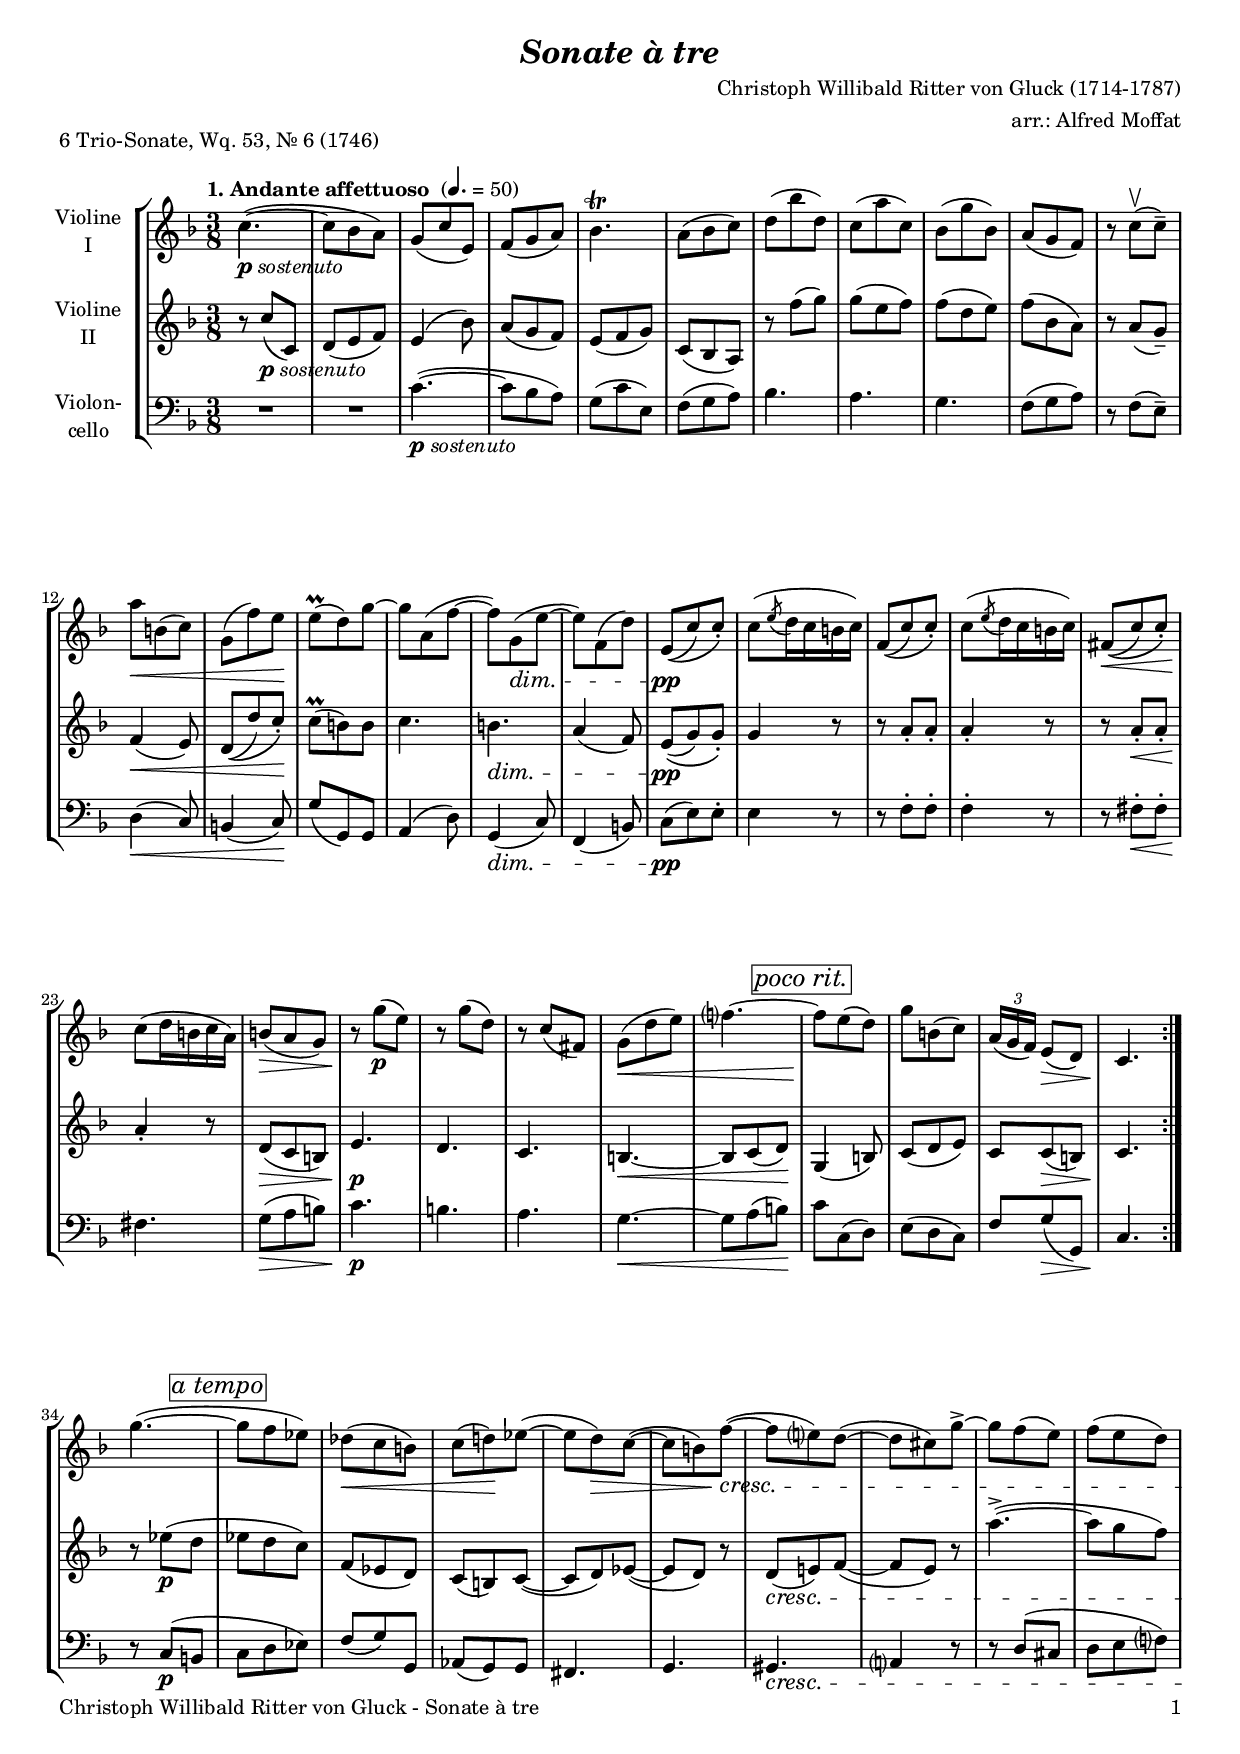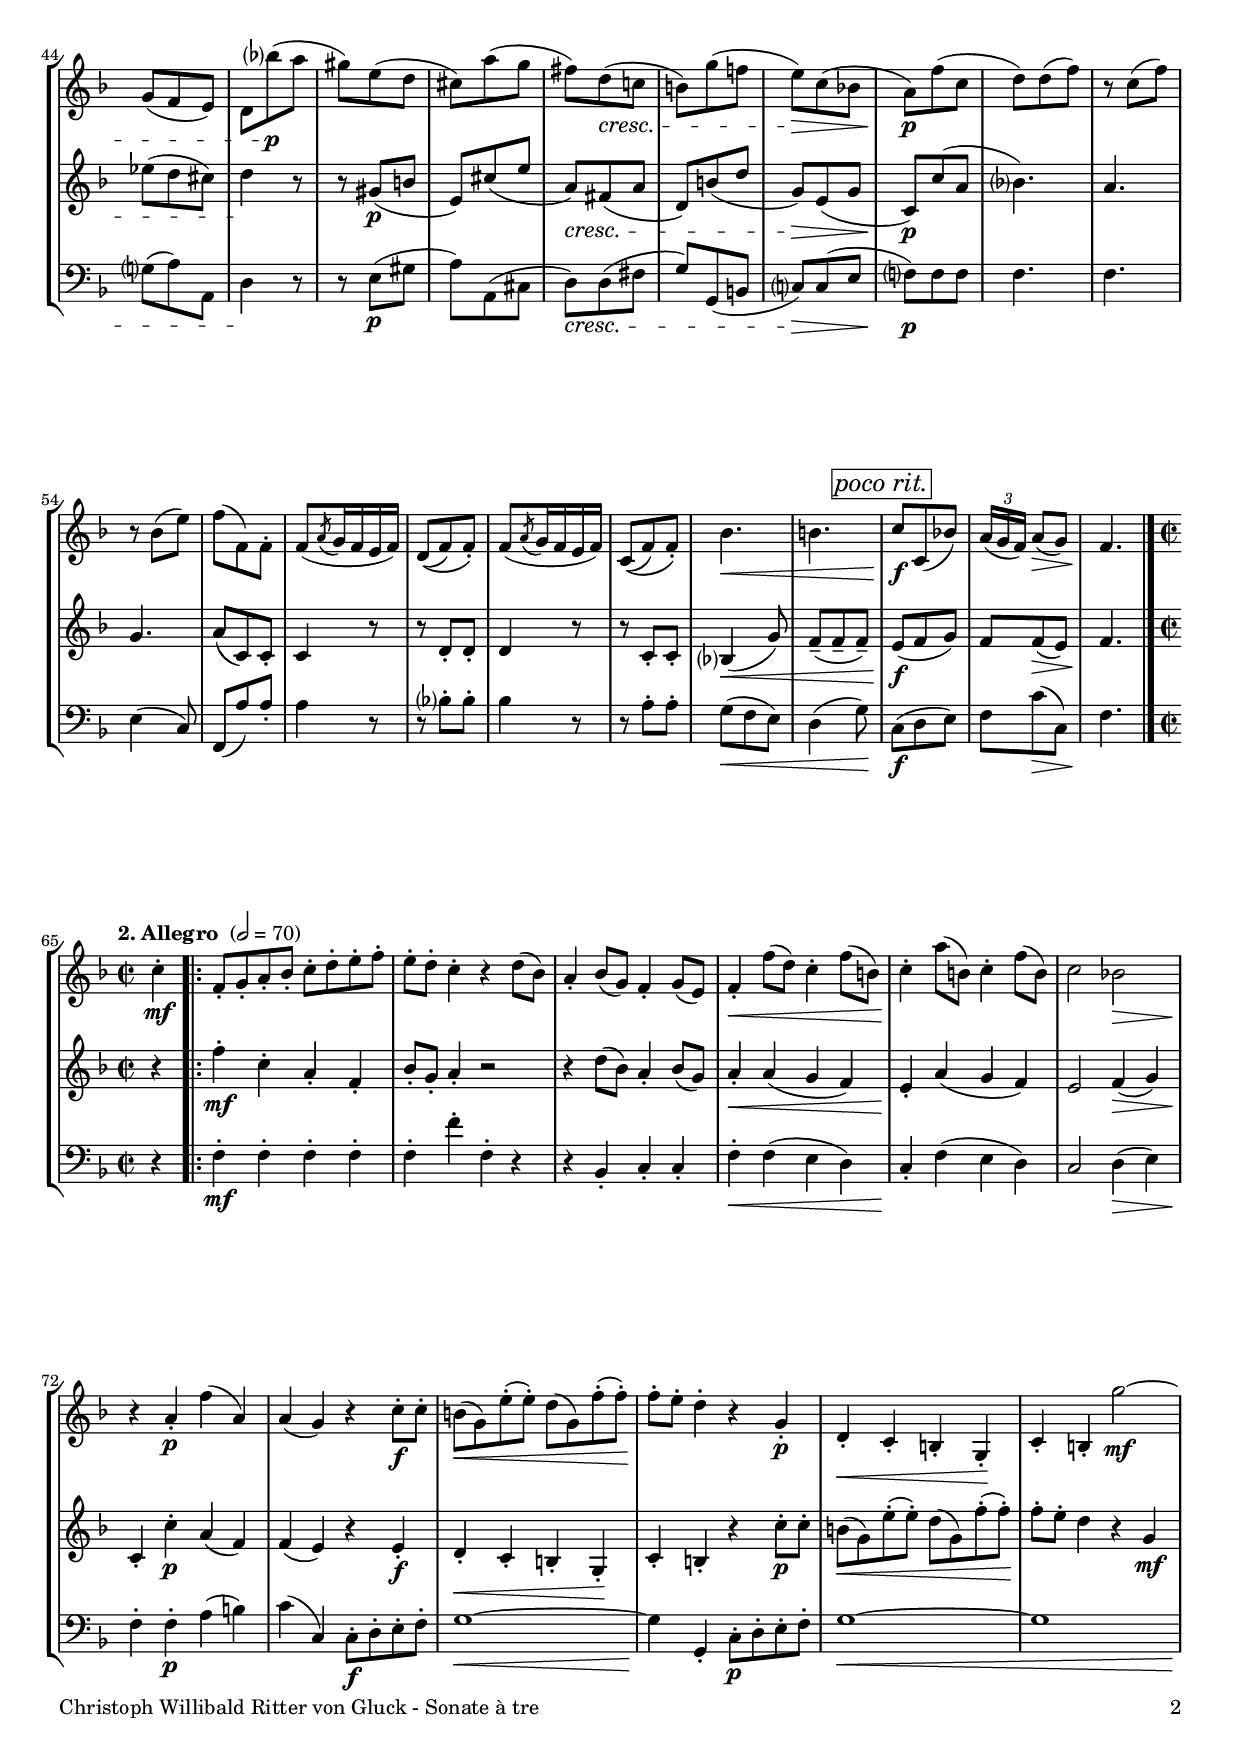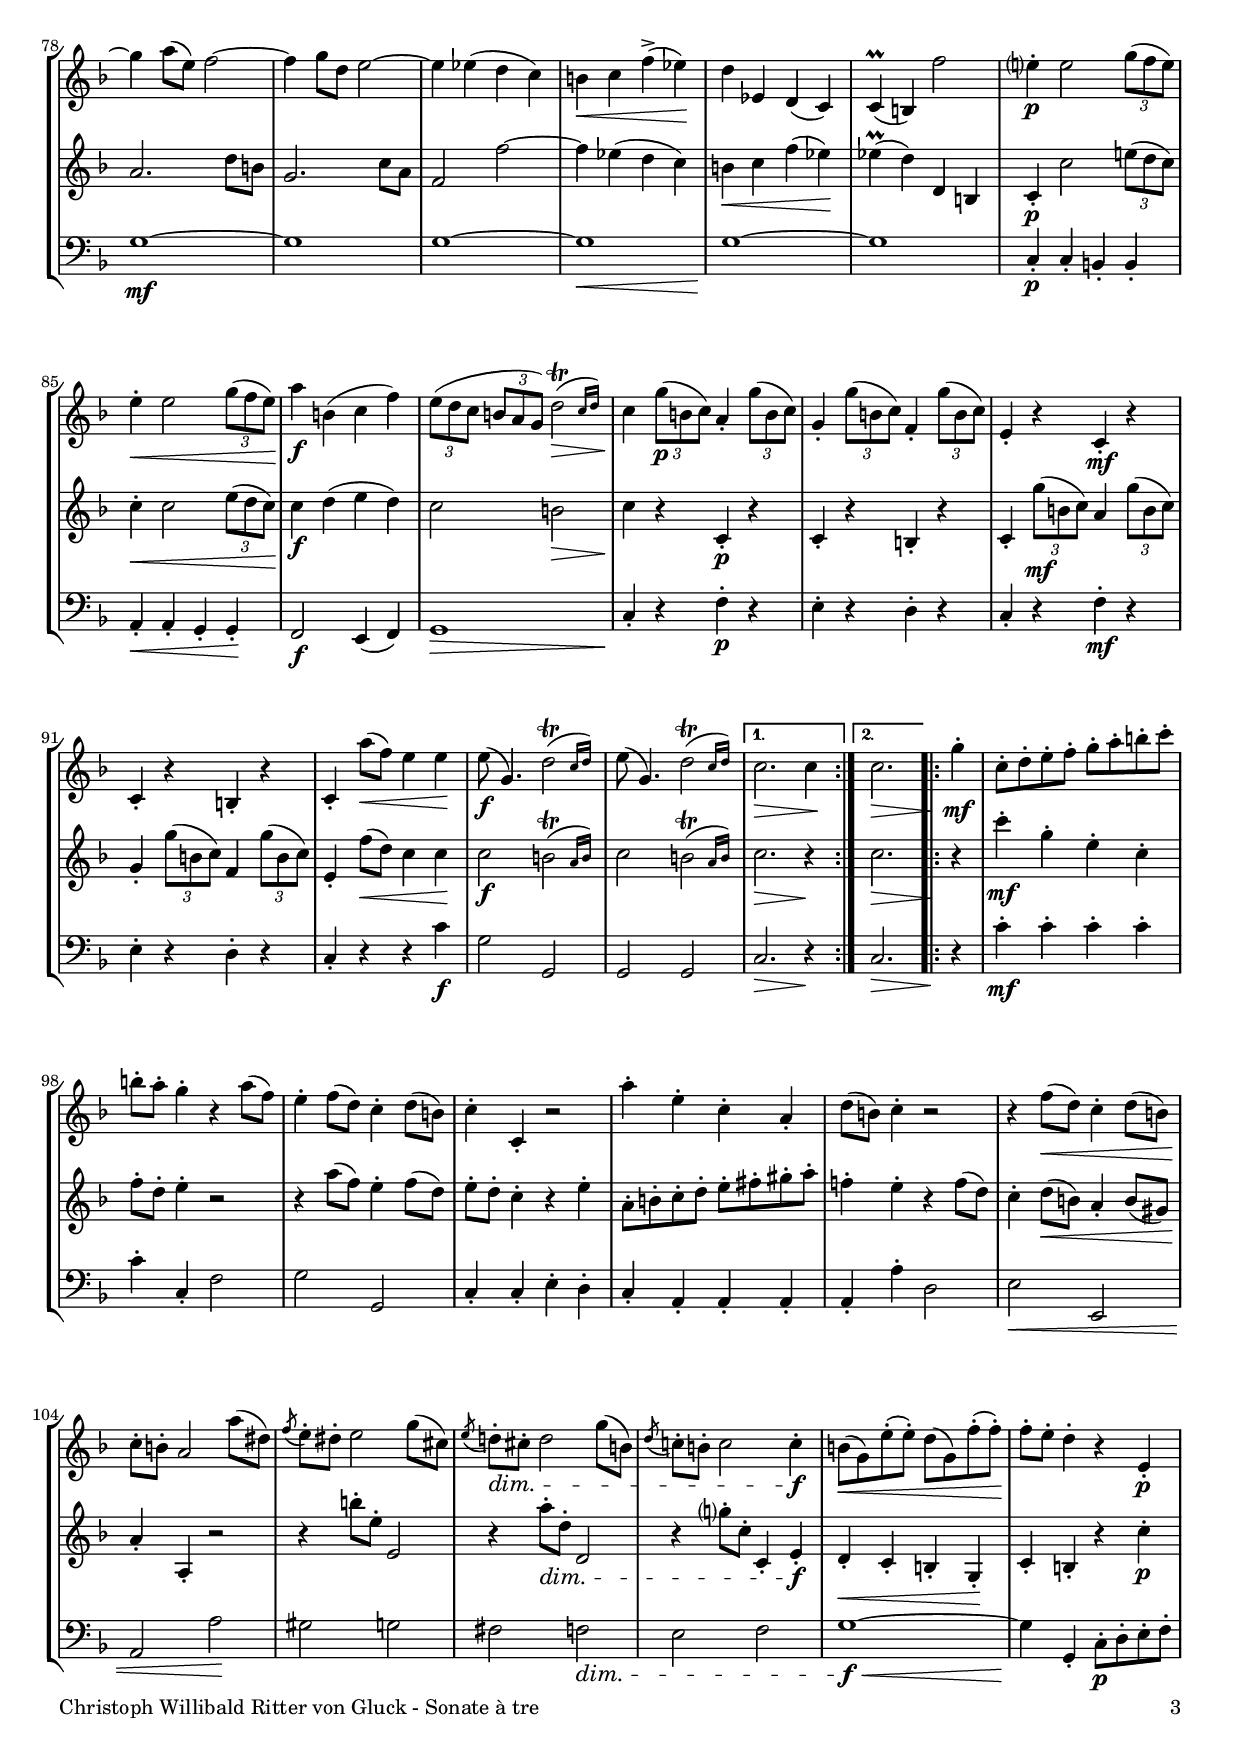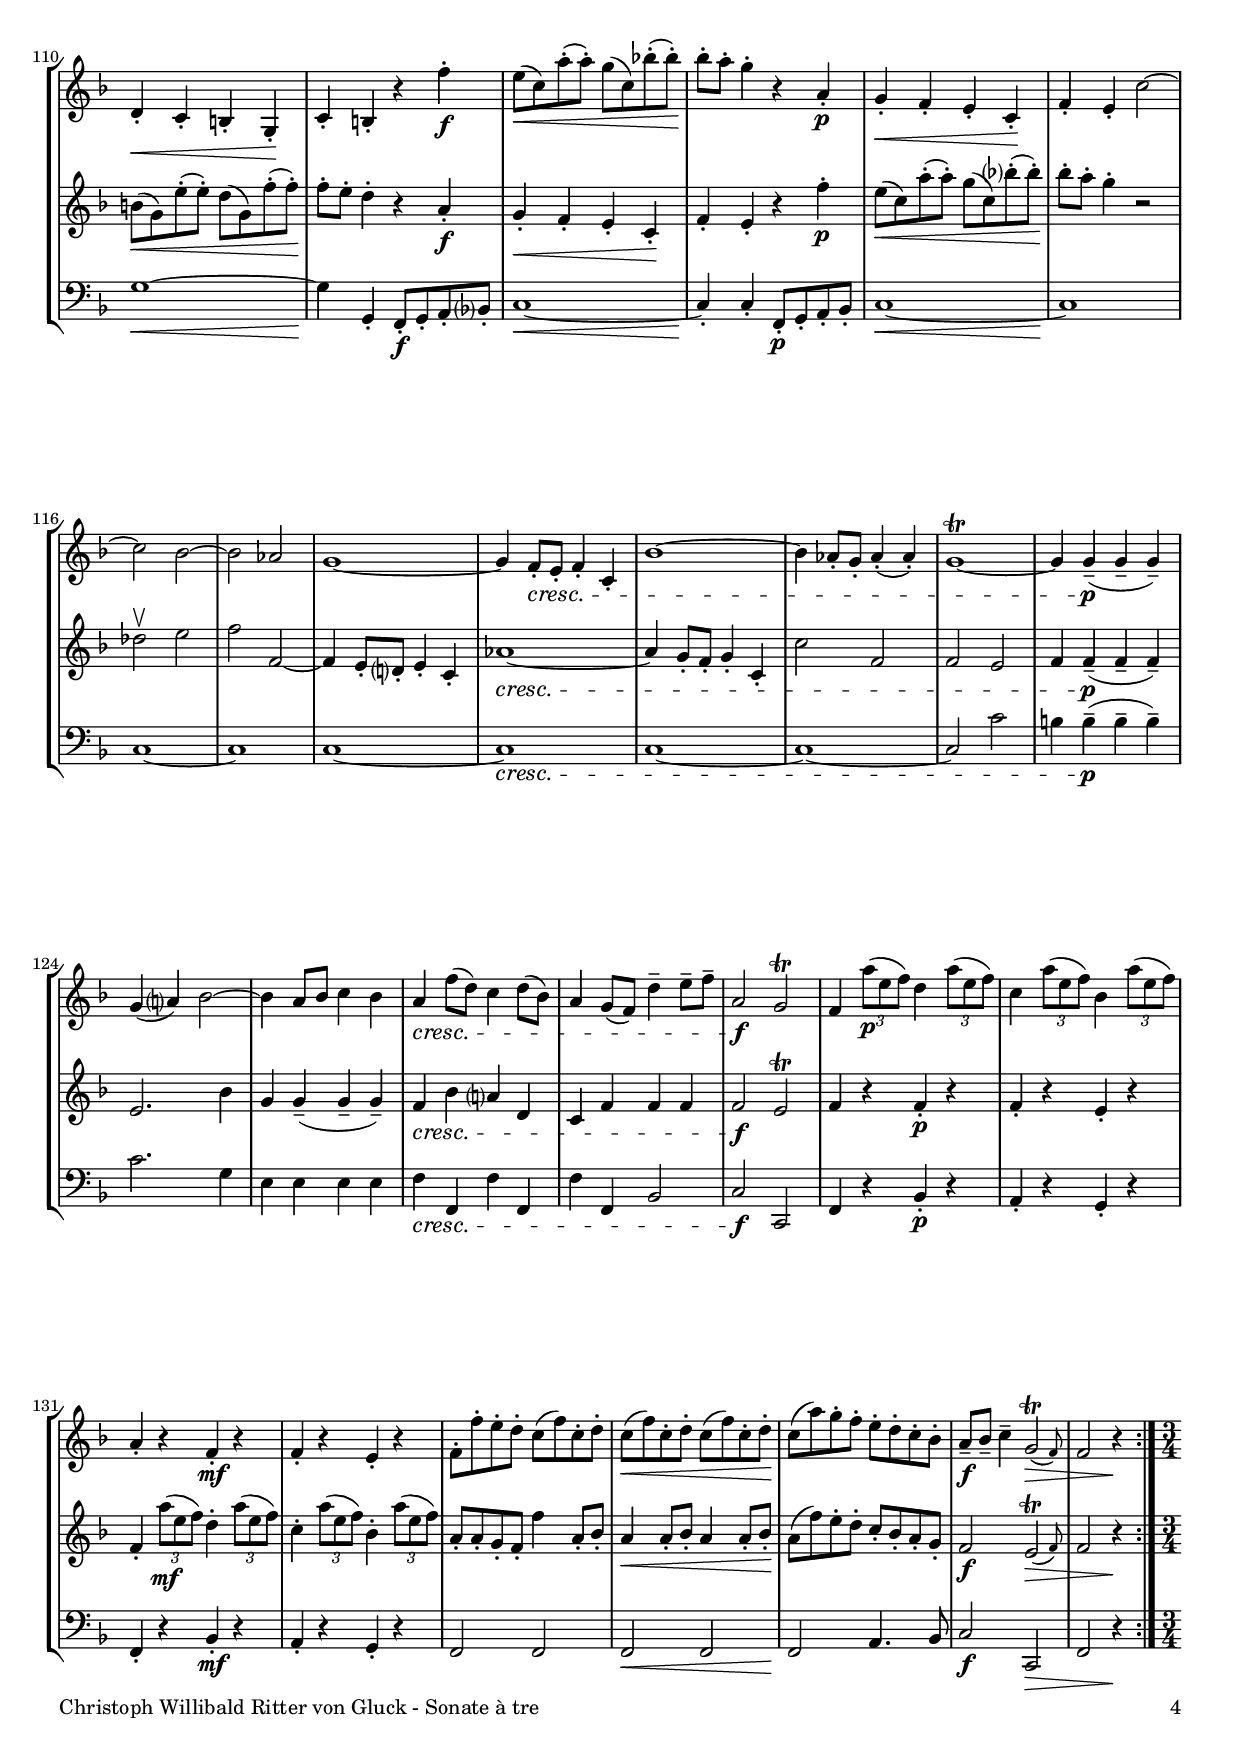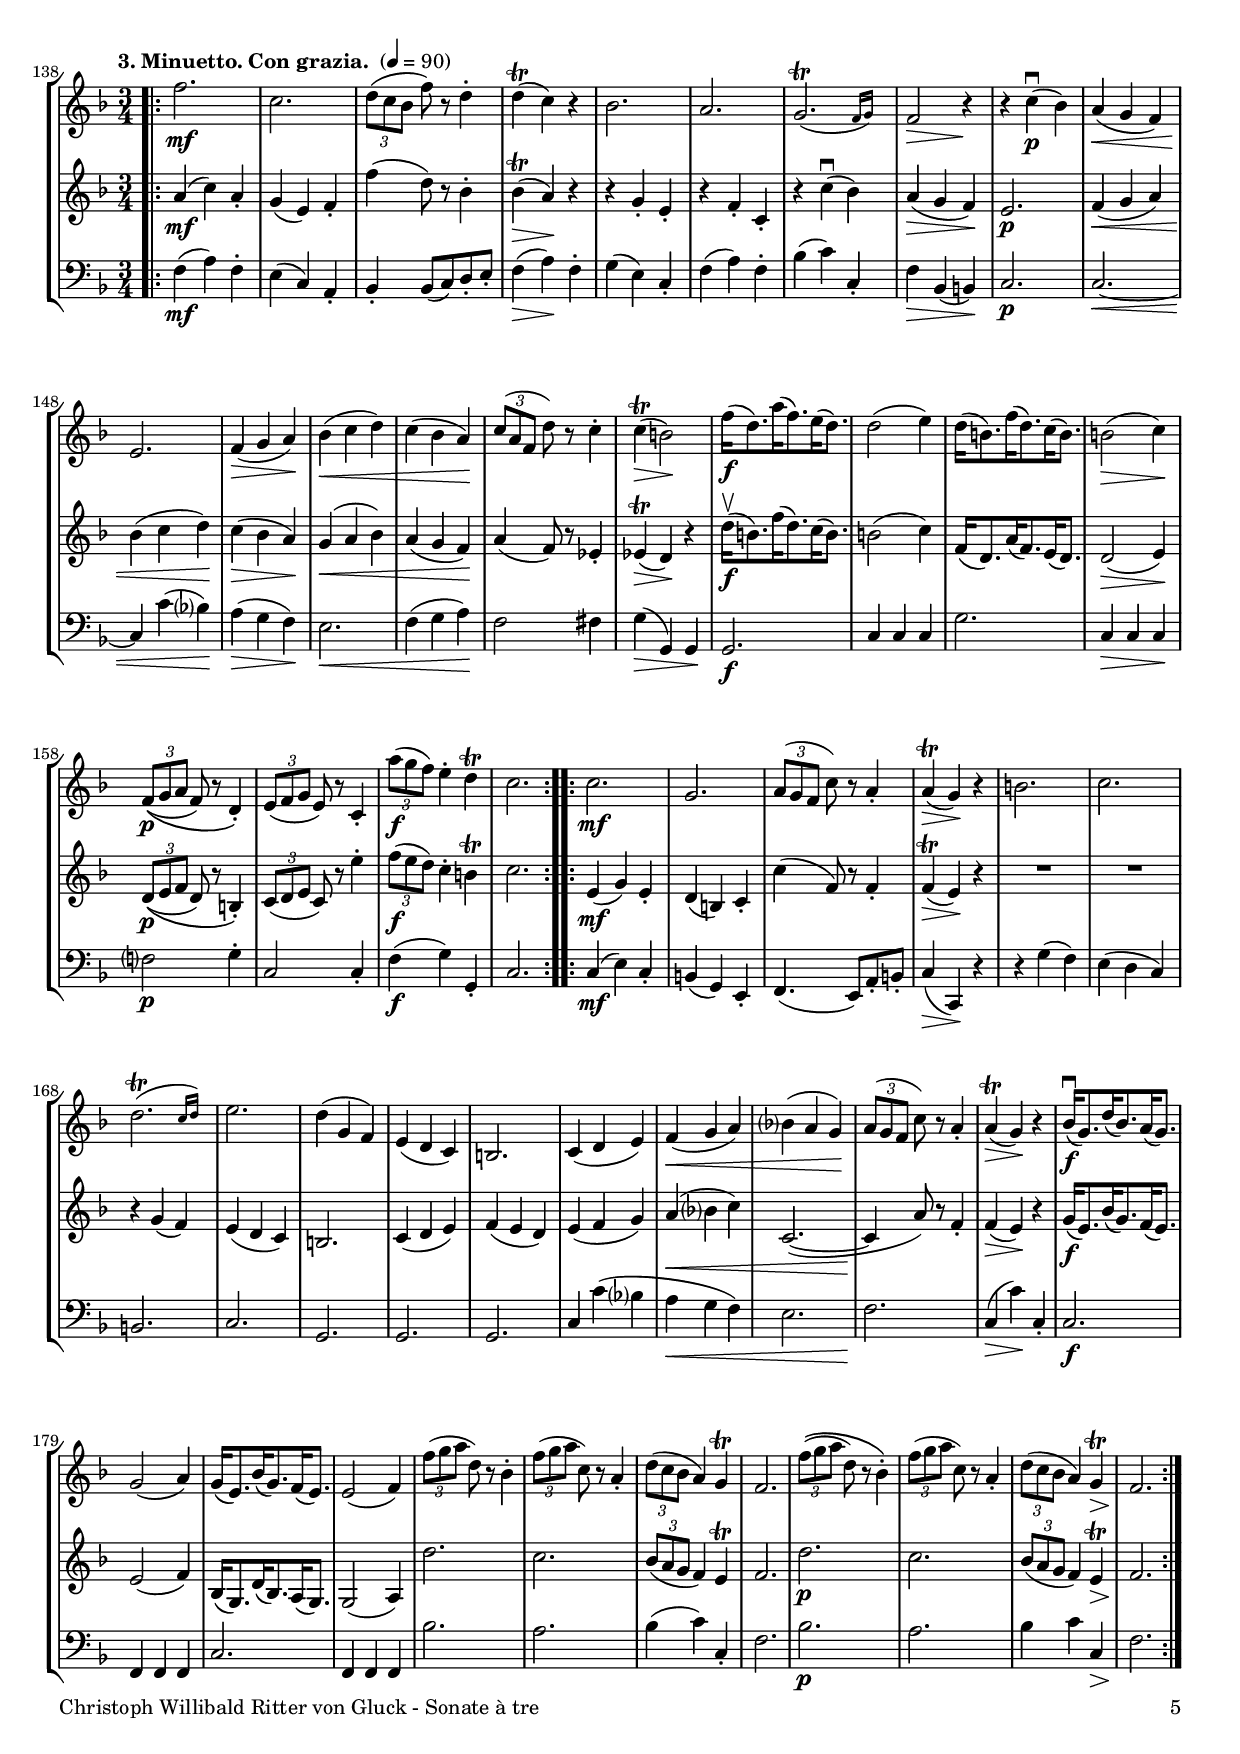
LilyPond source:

\version "2.24.4"
\include "deutsch.ly"
  
#(set-global-staff-size 17.8)

\header {
  title     = \markup \bold \italic "Sonate à tre"
  composer  = "Christoph Willibald Ritter von Gluck (1714-1787)"
  arranger  = "arr.: Alfred Moffat"
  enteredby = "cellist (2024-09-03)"
  piece     = "6 Trio-Sonate, Wq. 53, Nr. 6 (1746)"
}

voiceconsts = {
  \key f \major
  \time 3/8
  \clef "treble"
%  \numericTimeSignature
  \compressEmptyMeasures
% Set default beaming for all staves
%  \set Timing.beamExceptions = #'()
%  \set Timing.baseMoment     = #(ly:make-moment 1 4)
%  \set Timing.beatStructure  = #'(1 1 1)
}

mivl = "violin"
miva = "viola"
mipz = "pizzicato strings"
mivc = "cello"

introa = {            \tempo "1. Andante affettuoso "   4.=50 }
introb = {     \break \tempo "2. Allegro "               2=70 \time 2/2 }
introc = { \pageBreak \tempo "3. Minuetto. Con grazia. " 4=90 \time 3/4 }

atem = \mark \markup \box \italic "a tempo"
pori = \mark \markup \box \italic "poco rit."
psos = \markup { \dynamic p \italic "sostenuto" }

va = \relative c'' {
  \voiceconsts

  \introa
  \repeat volta 2 {
    c4.(~_\psos
    c8 b a)
    g( c e,)
    f( g a)
    b4.\trill
    a8( b c)
    d( b' d,)
    c( a' c,)
    b( g' b,)
    a( g f)
    r c'(\upbow c)--

    a'\< h,( c)
    g( f') e\!
    e(\prall d) g~
    g a,( f'~
    f) g,(\dim e'~
    e) f,( d')
    e,\((\pp c') c\)-.
    c[( \acciaccatura e d16 c h c)]
    f,8\(( c') c\)-.
    c[( \acciaccatura e d16 c h c)]

    fis,8\((\< c') c\)-.
    c(\! d16 h c a)
    h8(\> a g)
    r\! g'(\p e)
    r g( d)
    r c( fis,)
    g(\< d' e)
    f?4.~ \pori
    f8\! e( d)
    g h,( c)
    \tuplet 3/2 8 { a16[( g f)] } e8(\> d)
    c4.\!
  }

  g''(~ \atem
  g8 f es)
  des(\< c h)
  c( d!)\! es(~
  es d)\> c(~
  c h) f'(~\cresc
  f e?) d(~
  d cis) g'~->
  g f( e)
  f( e d)
  g,( f e)

  d b''?(\p a
  gis) e( d
  cis) a'( g
  fis) d(\cresc c!
  h) g'( f!
  e)\> c( b!
  a)\!\p f'( c
  d) d( f)
  r c( f) r b,( e)

  f( f,) f-.
  f[( \acciaccatura a g16 f e f)]
  d8\(( f) f\)-.
  f[( \acciaccatura a g16 f e f)]
  c8\(( f) f\)-.
  b4.\<
  h \pori
  c8\f c,( b'!)
  \tuplet 3/2 8 { a16[( g f)] } a8(\> g)
  f4.\! \bar "|."

  \introb
  \partial 4 c'4-.\mf
  \repeat volta 2 {
    f,8-. g-. a-. b-. c-. d-. e-. f-.
    e-. d-. c4-. r d8( b)
    a4-. b8( g) f4-. g8( e)
    f4-.\< f'8( d) c4-. f8( h,)
    c4-.\! a'8( h,) c4-. f8( h,)
    c2 b!\>

    r4\! a-.\p f'( a,)
    a( g) r c8-.\f c-.
    h(\< g) e'(-. e)-. d( g,) f'(-. f)-.\!
    f-. e-. d4-. r g,-.\p
    d-.\< c-. h-. g-.\!
    c-. h-. g''2~\mf

    g4 a8( e) f2~
    f4 g8 d e2~
    e4 es( d c)
    h\< c f(-> es)\!
    d es, d( c)
    c(\prall h) f''2
    e?4-.\p e2 \tuplet 3/2 4 { g8( f e) }

    e4-.\< e2 \tuplet 3/2 4 { g8( f e)\! }
    a4\f h,( c f)
    \tuplet 3/2 4 { e8( d c h[ a g]) } \afterGrace d'2(\trill\> { c16[ d]) }
    c4\! \tuplet 3/2 4 { g'8(\p h, c) } a4-. \tuplet 3/2 4 { g'8( h, c) }
    g4-. \tuplet 3/2 4 { g'8( h, c) } f,4-. \tuplet 3/2 4 { g'8( h, c) }

    e,4-. r c-.\mf r
    c-. r h-. r
    c-. a''8(\< f) e4 e\!
    e8(\f g,4.) \afterGrace d'2(\trill { c16[ d]) }
    e8( g,4.) \afterGrace d'2(\trill { c16[ d]) }
  }
  \alternative {
    { c2.\> c4\! }
    { c2.\> }
  }
  \repeat volta 2 {
    g'4-.\!\mf
    c,8-. d-. e-. f-. g-. a-. h-. c-.
    h-. a-. g4-. r a8( f)
    e4-. f8( d) c4-. d8( h)
    c4-. c,-. r2
    a''4-. e-. c-. a-.
    d8( h) c4-. r2

    r4 f8(\< d) c4-. d8( h)
    c-.\! h-. a2 a'8( dis,)
    \acciaccatura f e-. dis-. e2 g8( cis,)
    \acciaccatura e d!-.\dim cis-. d2 g8( h,)
    \acciaccatura d c!-. h-. c2 c4-.\f
    h8(\< g) e'(-. e)-. d( g,) f'(-. f)-.\!

    f-. e-. d4-. r e,-.\p
    d-.\< c-. h-. g-.\!
    c-. h-. r f''-.\f
    e8(\< c) a'(-. a)-. g( c,) b'!(-. b)-.\!
    b-. a-. g4-. r a,-.\p
    g-.\< f-. e-. c-.\!
    f-. e-. c'2~

    c b~
    b as
    g1~
    g4 f8-.\cresc e-. f4-. c-.
    b'1~
    b4 as8-. g-. as4(-. as)-.
    g1~\trill
    g4 g(--\p g-- g)--
    g( a?) b2~

    b4 a8 b c4 b
    a\cresc f'8( d) c4 d8( b)
    a4 g8( f) d'4-- e8-- f--
    a,2\f g\trill
    f4 \tuplet 3/2 4 { a'8(\p e f) } d4 \tuplet 3/2 4 { a'8( e f) }
    c4 \tuplet 3/2 4 { a'8( e f) } b,4 \tuplet 3/2 4 { a'8( e f) }

    a,4-. r f-.\mf r
    f-. r e-. r
    f8-. f'-. e-. d-. c( f) c-. d-.
    c(\< f) c-. d-. c( f) c-. d-.\!
    c( a') g-. f-. e-. d-. c-. b-.
    a--\f b-- c4-- \afterGrace g2(\trill\> f8)
    \partial 2. f2 r4\!
  }

  \introc
  \repeat volta 2 {
    f'2.\mf
    c
    \tuplet 3/2 4 { d8( c b } f') r d4-.
    d(\trill c)\! r
    b2.
    a
    \afterGrace g(\trill { f16[ g]) }
    f2\> r4\!
    r c'(\downbow\p b)

    a(\< g f)
    e2.\!
    f4(\> g a)\!
    b(\< c d)
    c( b a)\!
    \tuplet 3/2 4 { c8( a f } d') r c4-.
    c(\trill\> h2)\!
    f'16[(\f d8.) a'16( f8.) e16( d8.)]

    d2( e4)
    d16[( h8.) f'16( d8.) c16( h8.)]
    h2(\> c4)\!
    \tuplet 3/2 4 { f,8\((\p g a } f) r d4\)-.
    \tuplet 3/2 4 { e8( f g } e) r c4-.
    \tuplet 3/2 4 { a''8(\f g f) } e4-. d\trill
    c2.
  }
  \repeat volta 2 {
    c\mf
    g
    \tuplet 3/2 4 { a8( g f } c') r a4-.
    a(\trill\> g)\! r
    h2.
    c
    \afterGrace d(\trill { c16[ d]) }
    e2.
    d4( g, f)
    e( d c)
    h2.

    c4( d e)
    f(\< g a)
    b?( a g)\!
    \tuplet 3/2 4 { a8( g f } c') r a4-.
    a(\trill\> g)\! r
    b16[(\downbow\f g8.) d'16( b8.) a16( g8.)]
    g2( a4)
    g16[( e8.) b'16( g8.) f16( e8.)]
    e2( f4)

    \tuplet 3/2 4 { f'8( g a } d,) r b4-.
    \tuplet 3/2 4 { f'8( g a } c,) r a4-.
    \tuplet 3/2 4 { d8( c b } a4) g\trill
    f2.
    \tuplet 3/2 4 { f'8\(( g a } d,) r b4\)-.
    \tuplet 3/2 4 { f'8( g a } c,) r a4-.
    \tuplet 3/2 4 { d8( c b } a4) g\trill\>
    f2.\!
  }
}

vb = \relative c'' {
  \voiceconsts

  \introa
  \repeat volta 2 {
    r8 c(_\psos c,)
    d( e f)
    e4( b'8)
    a( g f)
    e( f g)
    c,( b a)
    r f''( g)
    g( e f)
    f( d e)
    f( b, a)

    r a( g)--
    f4(\< e8)
    d\(( d') c\)-.\!
    c(\prall h) h
    c4.
    h\dim
    a4( f8)
    e\((\pp g) g\)-.
    g4 r8
    r a-. a-.
    a4-. r8

    r a-.\< a-.
    a4-.\! r8
    d,(\> c h)
    e4.\!\p
    d
    c
    h~\<
    h8 c( d)\! \pori
    g,4( h8)
    c( d e)
    c c(\> h)
    c4.\!
  }

  r8 es'(\p d \atem
  es d c)
  f,( es d)
  c( h) c(~
  c d) es(~
  es d) r
  d(\cresc e!) f(~
  f e) r
  a'4.(~->
  a8 g f)

  es( d cis)
  d4\! r8
  r gis,(\p h
  e,) cis'( e
  a,)\cresc fis( a
  d,) h'( d
  g,)\> e( g
  c,)\!\p c'( a
  b?4.)
  a

  g
  a8( c,) c-.
  c4 r8
  r d-. d-.
  d4 r8
  r c-. c-.
  b?4(\< g'8)
  f(-- f-- f)-- \pori
  e(\!\f f g)
  f f(\> e)
  f4.\! \bar "|."

  \introb
  \partial 4 r4
  \repeat volta 2 {
    f'-.\mf c-. a-. f-.
    b8-. g-. a4-. r2
    r4 d8( b) a4-. b8( g)
    a4-.\< a( g f)
    e-.\! a( g f)
    e2 f4(\> g)
    c,-.\! c'-.\p a( f)
    f( e) r e-.\f
    d-.\< c-. h-. g-.\!
    c-. h-. r c'8-.\p c-.
    h(\< g) e'(-. e)-. d( g,) f'(-. f)-.\!
    f-. e-. d4 r g,\mf

    a2. d8 h
    g2. c8 a
    f2 f'~
    f4 es( d c)
    h\< c f( es)\!
    es(\prall d) d, h
    c-.\p c'2 \tuplet 3/2 4 { e!8( d c) }

    c4-.\< c2 \tuplet 3/2 4 { e8( d c)\! }
    c4\f d( e d)
    c2 h\>
    c4\! r c,-.\p r
    c-. r h-. r
    c-. \tuplet 3/2 4 { g''8(\mf h, c) } a4 \tuplet 3/2 4 { g'8( h, c) }

    g4-. \tuplet 3/2 4 { g'8( h, c) } f,4 \tuplet 3/2 4 { g'8( h, c) }
    e,4-. f'8(\< d) c4 c\!
    c2\f \afterGrace h(\trill { a16[ h]) }
    c2 \afterGrace h(\trill { a16[ h]) }
  }
  \alternative {
    { c2.\> r4\! }
    { c2.\> }
  }
  \repeat volta 2 {
    r4\!
    c'-.\mf g-. e-. c-.
    f8-. d-. e4-. r2
    r4 a8( f) e4-. f8( d)
    e-. d-. c4-. r e-.
    a,8-. h-. c-. d-. e-. fis-. gis-. a-.
    f!4-. e-. r f8( d)

    c4-. d8(\< h) a4-. h8( gis)
    a4-.\! a,-. r2
    r4 h''8-. e,-. e,2
    r4 a'8-.\dim d,-. d,2
    r4 g'?8-. c,-. c,4-. e-.\f
    d-.\< c-. h-. g-.\!
    c-. h-. r c'-.\p

    h8(\< g) e'(-. e)-. d( g,) f'(-. f)-.\!
    f-. e-. d4-. r a-.\f
    g-.\< f-. e-. c-.\!
    f-. e-. r f'-.\p
    e8(\< c) a'(-. a)-. g( c,) b'?(-. b)-.\!
    b-. a-. g4-. r2

    des\upbow e
    f f,~
    f4 e8-. d?-. e4-. c-.
    as'1~\cresc
    as4 g8-. f-. g4-. c,-.
    c'2 f,
    f e
    f4 f(--\p f-- f)--
    e2. b'4

    g g(-- g-- g)--
    f\cresc b a? d,
    c f f f
    f2\f e\trill
    f4 r f-.\p r
    f-. r e-. r
    f-. \tuplet 3/2 4 { a'8(\mf e f) } d4-. \tuplet 3/2 4 { a'8( e f) }

    c4-. \tuplet 3/2 4 { a'8( e f) } b,4-. \tuplet 3/2 4 { a'8( e f) }
    a,-. a-. g-. f-. f'4 a,8-. b-.
    a4\< a8-. b-. a4 a8-. b-.\!
    a( f') e-. d-. c-. b-. a-. g-.
    f2\f \afterGrace e(\trill\> f8)
    \partial 2. f2 r4\!
  }

  \introc
  \repeat volta 2 {
    a(\mf c) a-.
    g( e) f-.
    f'( d8) r b4-.
    b(\trill\> a)\! r
    r g-. e-.
    r f-. c-.
    r c'(\downbow b)
    a(\> g f)\!

    e2.\p
    f4(\< g a)
    b( c d)\!
    c(\> b a)\!
    g(\< a b)
    a( g f)\!
    a( f8) r es4-.
    es(\trill\> d)\! r
    d'16[(\upbow\f h8.) f'16( d8.) c16( h8.)]

    h2( c4)
    f,16[( d8.) a'16( f8.) e16( d8.)]
    d2(\> e4)\!
    \tuplet 3/2 4 { d8\((\p e f } d) r h4\)-.
    \tuplet 3/2 4 { c8( d e } c) r e'4-.
    \tuplet 3/2 4 { f8(\f e d) } c4-. h\trill
    c2.
  }
  \repeat volta 2 {
    e,4(\mf g) e-.
    d( h) c-.
    c'( f,8) r f4-.
    f(\trill\> e)\! r
    R2.*2
    r4 g( f)
    e( d c)
    h2.
    c4( d e)

    f( e d)
    e( f g)
    a(\< b? c)
    c,2.(~
    c4\! a'8) r f4-.
    f(\> e)\! r
    g16[(\f e8.) b'16( g8.) f16( e8.)]
    e2( f4)

    b,16[( g8.) d'16( b8.) a16( g8.)]
    g2( a4)
    d'2.
    c
    \tuplet 3/2 4 { b8( a g } f4) e\trill
    f2.
    d'\p
    c
    \tuplet 3/2 4 { b8( a g } f4) e\trill\>
    f2.\!
  }
}

vc = \relative c' {
  \voiceconsts
  \clef "bass"
  
  \introa
  \repeat volta 2 {
    R4.*2
    c4.(~_\psos
    c8 b a)
    g( c e,)
    f( g a)
    b4.
    a
    g
    f8( g a)
    r f( e)--

    d4(\< c8)
    h4( c8)\!
    g'( g,) g
    a4( d8)
    g,4(\dim c8)
    f,4( h8)
    c(\pp e) e-.
    e4 r8
    r f-. f-.
    f4-. r8

    r fis-.\< fis-.
    fis4.\!
    g8(\> a h)
    c4.\!\p
    h
    a
    g~\<
    g8 a( h)\! \pori
    c c,( d)
    e( d c)
    f g(\> g,)
    c4.\!
  }

  r8 c(\p h \atem
  c d es)
  f( g) g,
  as( g) g
  fis4.
  g
  gis\cresc
  a?4 r8
  r d( cis
  d e f?)

  g?( a) a,
  d4\! r8
  r e(\p gis
  a) a,( cis
  d)\cresc d( fis
  g) g,( h
  c?)\> c( e
  f?)\!\p f f
  f4.
  f

  e4( c8)
  f,( a') a-.
  a4 r8
  r b?-. b-.
  b4 r8
  r a-. a-.
  g(\< f e)
  d4( g8)\! \pori
  c,(\f d e)
  f c'(\> c,)
  f4.\! \bar "|."

  \introb
  \partial 4 r4
  \repeat volta 2 {
    f-.\mf f-. f-. f-.
    f-. f'-. f,-. r
    r b,-. c-. c-.
    f-.\< f( e d)
    c-.\! f( e d)
    c2 d4(\> e)

    f-.\! f-.\p a( h)
    c( c,) c8-.\f d-. e-. f-.
    g1~\<
    g4\! g,-. c8-.\p d-. e-. f-.
    g1~\<
    g
    g~\!\mf
    g

    g~
    g\<
    g~\!
    g
    c,4-.\p c-. h-. h-.
    a-.\< a-. g-. g-.\!
    f2\f e4( f)
    g1\>
    c4-.\! r f-.\p r

    e-. r d-. r
    c-. r f-.\mf r
    e-. r d-. r
    c-. r r c'\f
    g2 g,
    g g
  }
  \alternative {
    { c2.\> r4\! }
    { c2.\> }
  }
  \repeat volta 2 {
    r4\!
    c'-.\mf c-. c-. c-.
    c-. c,-. f2
    g g,
    c4-. c-. e-. d-.
    c-. a-. a-. a-.
    a-. a'-. d,2

    e\< e,
    a a'\!
    gis g
    fis f\dim
    e f
    g1~\f\<
    g4\! g,-. c8-.\p d-. e-. f-.
    g1~\<
    g4\! g,-. f8-.\f g-. a-. b?-.

    c1~\<
    c4-.\! c-. f,8-.\p g-. a-. b-.
    c1~\<
    c\!
    c~
    c
    c~
    c\cresc
    c~
    c~
    c2 c'

    h4 h(--\p h-- h)--
    c2. g4
    e e e e
    f\cresc f, f' f,
    f' f, b2
    c\f c,
    f4 r b-.\p r

    a-. r g-. r
    f-. r b-.\mf r
    a-. r g-. r
    f2 f
    f\< f
    f\! a4. b8
    c2\f c,\>
    \partial 2. f r4\!
  }

  \introc
  \repeat volta 2 {
    f'(\mf a) f-.
    e( c) a-.
    b-. b8( c) d-. e-.
    f4(\> a)\! f-.
    g( e) c-.
    f( a) f-.
    b( c) c,-.

    f\> b,( h)\!
    c2.\p
    c~\<
    c4 c'( b?)\!
    a(\> g f)\!
    e2.\<
    f4( g a)\!
    f2 fis4
    g(\> g,) g\!

    g2.\f
    c4 c c
    g'2.
    c,4\> c c\!
    f?2\p g4-.
    c,2 c4-.
    f(\f g) g,-.
    c2.
  }
  \repeat volta 2 {
    c4(\mf e) c-.
    h( g) e-.
    f4.( e8) a-. h-.
    c4(\> c,)\! r
    r g''( f)
    e( d c)
    h2.
    c

    g
    g
    g
    c4 c'( b?
    a\< g f)
    e2.
    f\!
    c4(\> c')\! c,-.
    c2.\f
    f,4 f f

    c'2.
    f,4 f f
    b'2.
    a
    b4( c) c,-.
    f2.
    b\p
    a
    b4 c c,\>
    f2.\!
  }
}


music = \new StaffGroup <<
      \new Staff {
	\set Staff.midiInstrument = \mivl
	\set Staff.instrumentName = \markup \center-column { "Violine" "I" }
	\transpose f f { \va }
      }

      \new Staff {
	\set Staff.midiInstrument = \mivl
	\set Staff.instrumentName = \markup \center-column { "Violine" "II" }
	\transpose f f { \vb }
      }

      \new Staff {
	\set Staff.midiInstrument = \mivc
	\set Staff.instrumentName = \markup \center-column { "Violon-" "cello" }
	\transpose f f { \vc }
      }
>>

\book {
  \paper {
    print-page-number = ##t
    print-first-page-number = ##t
    ragged-last-bottom = ##f
    oddHeaderMarkup = \markup \null
    evenHeaderMarkup = \markup \null
    oddFooterMarkup = \markup {
      \fill-line {
        \if \should-print-page-number
        "Christoph Willibald Ritter von Gluck - Sonate à tre" \fromproperty #'page:page-number-string
      }
    }
    evenFooterMarkup = \oddFooterMarkup
  } \score {
    \music
    \layout {}
  }

  \score {
    \unfoldRepeats \music

    \midi {
      \context {
        \Score
      }
    }
  }
}
